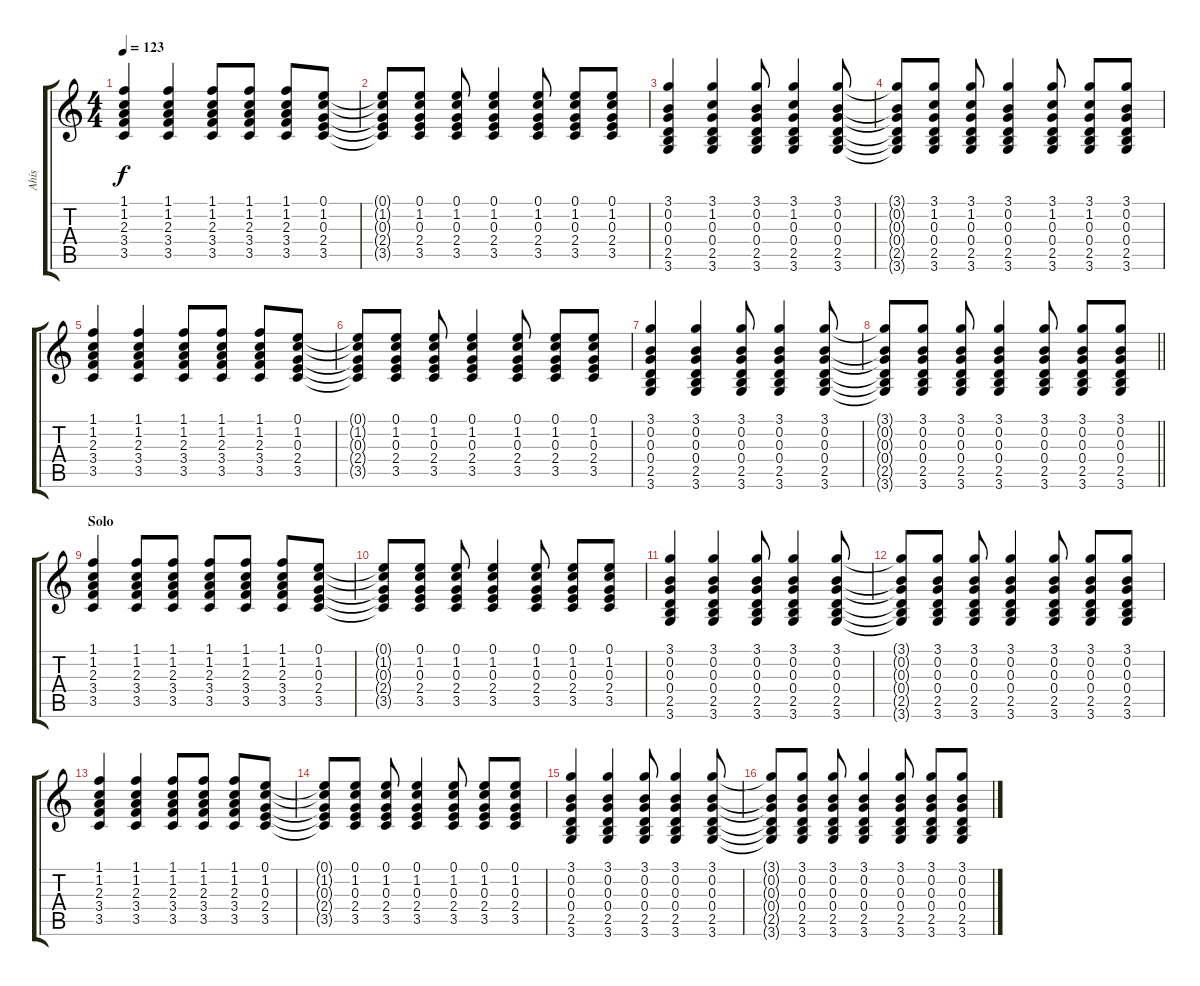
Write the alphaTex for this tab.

\track ("Ahis" "Ahis") {instrument acousticguitarsteel}
\staff {score tabs}
\tuning (E4 B3 G3 D3 A2 E2) {hide}
\ts (4 4)
\tempo 123
\clef g2
\ks c
(1.1 1.2 2.3 3.4 3.5).4{dy f} (1.1 1.2 2.3 3.4 3.5).4 (1.1 1.2 2.3 3.4 3.5).8 (1.1 1.2 2.3 3.4 3.5).8 (1.1 1.2 2.3 3.4 3.5).8 (0.1 1.2 0.3 2.4 3.5).8 |
(0.1{t} 1.2{t} 0.3{t} 2.4{t} 3.5{t}).8 (0.1 1.2 0.3 2.4 3.5).8 (0.1 1.2 0.3 2.4 3.5).8 (0.1 1.2 0.3 2.4 3.5).4 (0.1 1.2 0.3 2.4 3.5).8 (0.1 1.2 0.3 2.4 3.5).8 (0.1 1.2 0.3 2.4 3.5).8 |
(3.1 0.2 0.3 0.4 2.5 3.6).4 (3.1 1.2 0.3 0.4 2.5 3.6).4 (3.1 0.2 0.3 0.4 2.5 3.6).8 (3.1 1.2 0.3 0.4 2.5 3.6).4 (3.1 0.2 0.3 0.4 2.5 3.6).8 |
(3.1{t} 0.2{t} 0.3{t} 0.4{t} 2.5{t} 3.6{t}).8 (3.1 1.2 0.3 0.4 2.5 3.6).8 (3.1 1.2 0.3 0.4 2.5 3.6).8 (3.1 0.2 0.3 0.4 2.5 3.6).4 (3.1 1.2 0.3 0.4 2.5 3.6).8 (3.1 1.2 0.3 0.4 2.5 3.6).8 (3.1 0.2 0.3 0.4 2.5 3.6).8 |
(1.1 1.2 2.3 3.4 3.5).4 (1.1 1.2 2.3 3.4 3.5).4 (1.1 1.2 2.3 3.4 3.5).8 (1.1 1.2 2.3 3.4 3.5).8 (1.1 1.2 2.3 3.4 3.5).8 (0.1 1.2 0.3 2.4 3.5).8 |
(0.1{t} 1.2{t} 0.3{t} 2.4{t} 3.5{t}).8 (0.1 1.2 0.3 2.4 3.5).8 (0.1 1.2 0.3 2.4 3.5).8 (0.1 1.2 0.3 2.4 3.5).4 (0.1 1.2 0.3 2.4 3.5).8 (0.1 1.2 0.3 2.4 3.5).8 (0.1 1.2 0.3 2.4 3.5).8 |
(3.1 0.2 0.3 0.4 2.5 3.6).4 (3.1 0.2 0.3 0.4 2.5 3.6).4 (3.1 0.2 0.3 0.4 2.5 3.6).8 (3.1 0.2 0.3 0.4 2.5 3.6).4 (3.1 0.2 0.3 0.4 2.5 3.6).8 |
\barLineRight lightlight
(3.1{t} 0.2{t} 0.3{t} 0.4{t} 2.5{t} 3.6{t}).8 (3.1 0.2 0.3 0.4 2.5 3.6).8 (3.1 0.2 0.3 0.4 2.5 3.6).8 (3.1 0.2 0.3 0.4 2.5 3.6).4 (3.1 0.2 0.3 0.4 2.5 3.6).8 (3.1 0.2 0.3 0.4 2.5 3.6).8 (3.1 0.2 0.3 0.4 2.5 3.6).8 |
\section ("" "Solo")
(1.1 1.2 2.3 3.4 3.5).4{volume 11} (1.1 1.2 2.3 3.4 3.5).8 (1.1 1.2 2.3 3.4 3.5).8 (1.1 1.2 2.3 3.4 3.5).8 (1.1 1.2 2.3 3.4 3.5).8 (1.1 1.2 2.3 3.4 3.5).8 (0.1 1.2 0.3 2.4 3.5).8 |
(0.1{t} 1.2{t} 0.3{t} 2.4{t} 3.5{t}).8 (0.1 1.2 0.3 2.4 3.5).8 (0.1 1.2 0.3 2.4 3.5).8 (0.1 1.2 0.3 2.4 3.5).4 (0.1 1.2 0.3 2.4 3.5).8 (0.1 1.2 0.3 2.4 3.5).8 (0.1 1.2 0.3 2.4 3.5).8 |
(3.1 0.2 0.3 0.4 2.5 3.6).4 (3.1 0.2 0.3 0.4 2.5 3.6).4 (3.1 0.2 0.3 0.4 2.5 3.6).8 (3.1 0.2 0.3 0.4 2.5 3.6).4 (3.1 0.2 0.3 0.4 2.5 3.6).8 |
(3.1{t} 0.2{t} 0.3{t} 0.4{t} 2.5{t} 3.6{t}).8 (3.1 0.2 0.3 0.4 2.5 3.6).8 (3.1 0.2 0.3 0.4 2.5 3.6).8 (3.1 0.2 0.3 0.4 2.5 3.6).4 (3.1 0.2 0.3 0.4 2.5 3.6).8 (3.1 0.2 0.3 0.4 2.5 3.6).8 (3.1 0.2 0.3 0.4 2.5 3.6).8 |
(1.1 1.2 2.3 3.4 3.5).4 (1.1 1.2 2.3 3.4 3.5).4 (1.1 1.2 2.3 3.4 3.5).8 (1.1 1.2 2.3 3.4 3.5).8 (1.1 1.2 2.3 3.4 3.5).8 (0.1 1.2 0.3 2.4 3.5).8 |
(0.1{t} 1.2{t} 0.3{t} 2.4{t} 3.5{t}).8 (0.1 1.2 0.3 2.4 3.5).8 (0.1 1.2 0.3 2.4 3.5).8 (0.1 1.2 0.3 2.4 3.5).4 (0.1 1.2 0.3 2.4 3.5).8 (0.1 1.2 0.3 2.4 3.5).8 (0.1 1.2 0.3 2.4 3.5).8 |
(3.1 0.2 0.3 0.4 2.5 3.6).4 (3.1 0.2 0.3 0.4 2.5 3.6).4 (3.1 0.2 0.3 0.4 2.5 3.6).8 (3.1 0.2 0.3 0.4 2.5 3.6).4 (3.1 0.2 0.3 0.4 2.5 3.6).8 |
(3.1{t} 0.2{t} 0.3{t} 0.4{t} 2.5{t} 3.6{t}).8 (3.1 0.2 0.3 0.4 2.5 3.6).8 (3.1 0.2 0.3 0.4 2.5 3.6).8 (3.1 0.2 0.3 0.4 2.5 3.6).4 (3.1 0.2 0.3 0.4 2.5 3.6).8 (3.1 0.2 0.3 0.4 2.5 3.6).8 (3.1 0.2 0.3 0.4 2.5 3.6).8
